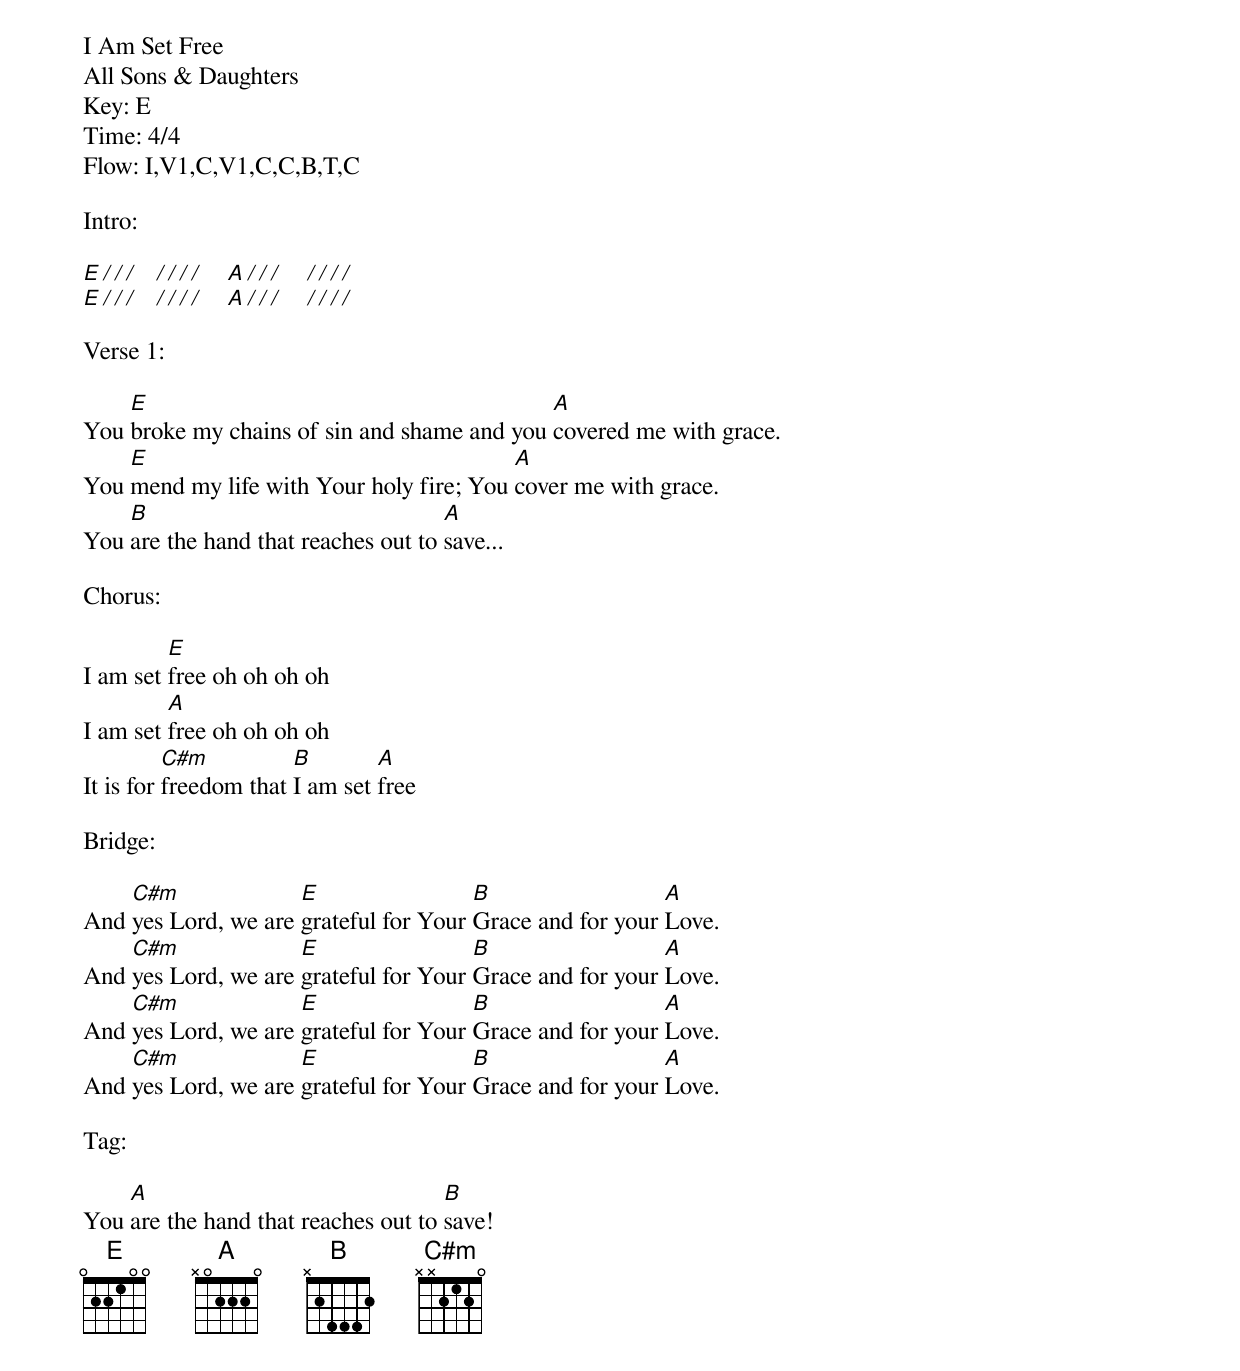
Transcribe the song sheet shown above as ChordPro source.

I Am Set Free
All Sons & Daughters
Key: E
Time: 4/4
Flow: I,V1,C,V1,C,C,B,T,C

Intro:

[E][/][/][/]   [/][/][/][/]    [A][/][/][/]    [/][/][/][/]
[E][/][/][/]   [/][/][/][/]    [A][/][/][/]    [/][/][/][/]

Verse 1:

You [E]broke my chains of sin and shame and you [A]covered me with grace.
You [E]mend my life with Your holy fire; You [A]cover me with grace.
You [B]are the hand that reaches out to [A]save...

Chorus:

I am set [E]free oh oh oh oh
I am set [A]free oh oh oh oh
It is for [C#m]freedom that [B]I am set [A]free

Bridge:

And [C#m]yes Lord, we are [E]grateful for Your [B]Grace and for your [A]Love.
And [C#m]yes Lord, we are [E]grateful for Your [B]Grace and for your [A]Love.
And [C#m]yes Lord, we are [E]grateful for Your [B]Grace and for your [A]Love.
And [C#m]yes Lord, we are [E]grateful for Your [B]Grace and for your [A]Love.

Tag:

You [A]are the hand that reaches out to [B]save!
